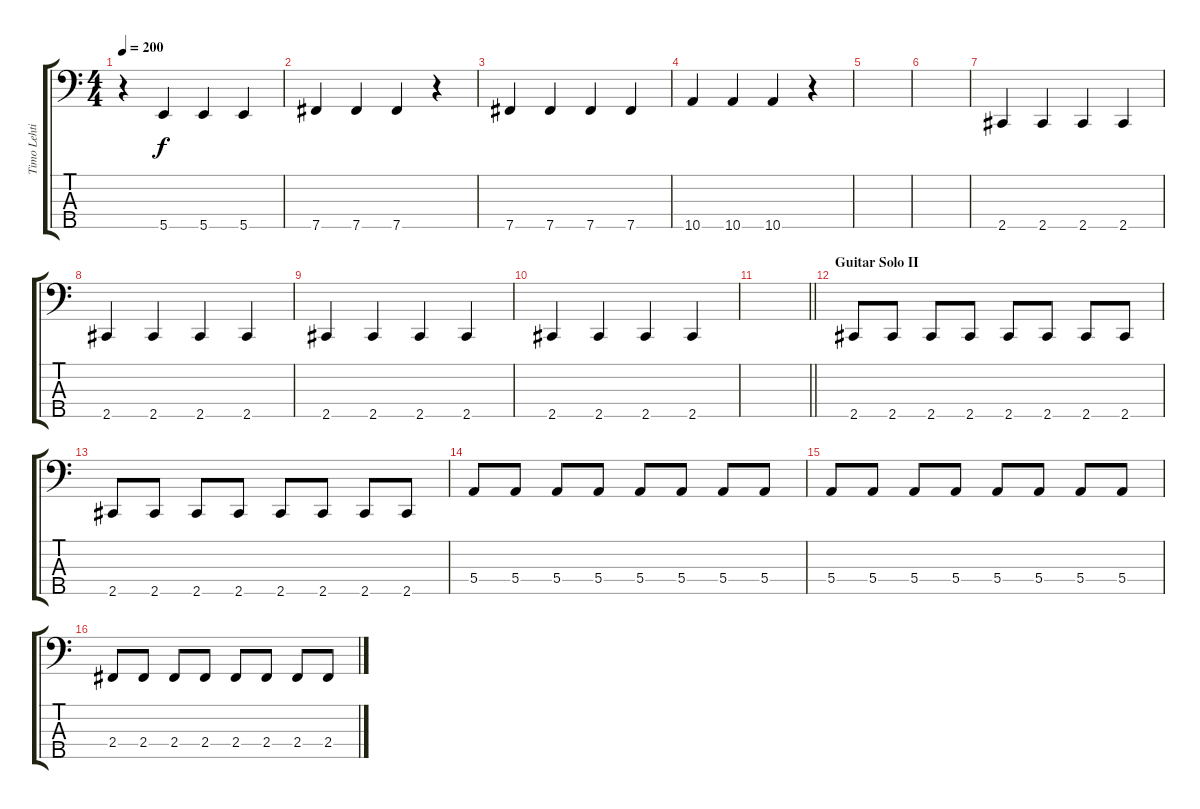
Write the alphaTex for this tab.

\track ("Timo Lehtinen" "Timo Lehti") {instrument electricbassfinger}
\staff {score tabs}
\tuning (G2 D2 A1 E1 B0) {hide}
\ts (4 4)
\tempo 200
\clef f4
\ks c
r.4{dy f} 5.5.4 5.5.4 5.5.4 |
7.5.4 7.5.4 7.5.4 r.4 |
7.5.4 7.5.4 7.5.4 7.5.4 |
10.5.4 10.5.4 10.5.4 r.4 |
|
|
2.5.4 2.5.4 2.5.4 2.5.4 |
2.5.4 2.5.4 2.5.4 2.5.4 |
2.5.4 2.5.4 2.5.4 2.5.4 |
2.5.4 2.5.4 2.5.4 2.5.4 |
\barLineRight lightlight
|
\section ("" "Guitar Solo II")
2.5.8 2.5.8 2.5.8 2.5.8 2.5.8 2.5.8 2.5.8 2.5.8 |
2.5.8 2.5.8 2.5.8 2.5.8 2.5.8 2.5.8 2.5.8 2.5.8 |
5.4.8 5.4.8 5.4.8 5.4.8 5.4.8 5.4.8 5.4.8 5.4.8 |
5.4.8 5.4.8 5.4.8 5.4.8 5.4.8 5.4.8 5.4.8 5.4.8 |
2.4.8 2.4.8 2.4.8 2.4.8 2.4.8 2.4.8 2.4.8 2.4.8
